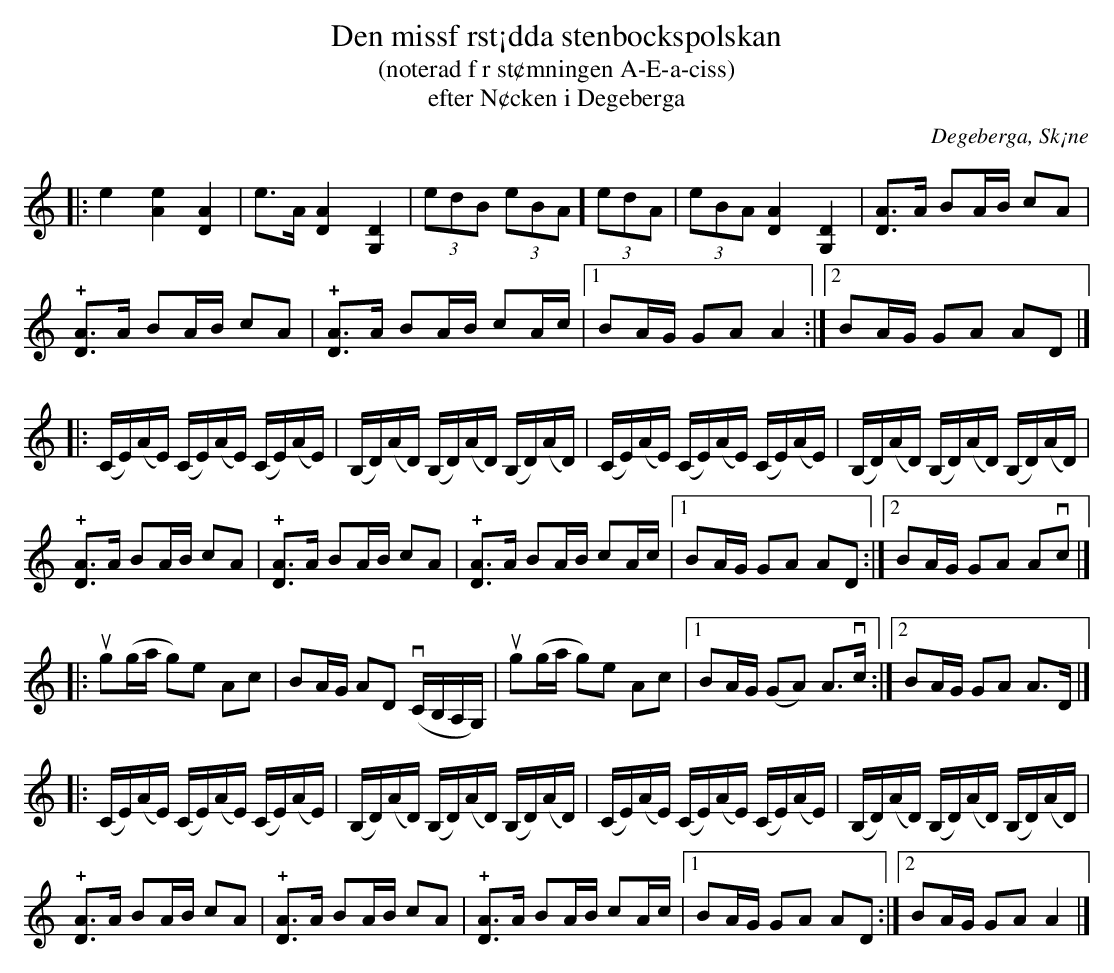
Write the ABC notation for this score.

X:1
T:Den missf rst¡dda stenbockspolskan
T:(noterad f r st¢mningen A-E-a-ciss)
T:efter N¢cken i Degeberga
O:Degeberga, Sk¡ne
U:o=+open+
M:none
K:Am
[L:1/8]|:e2 [A2e2] [D2A2] |e>A [DA]2 [G,D]2 | (3edB (3eBA] (3edA | (3eBA [DA]2 [G,D]2 |[DA]>A BA/B/ cA |
 !+![DA]>A BA/B/ cA | !+![DA]>A BA/B/ cA/c/ |1 BA/G/ GA A2 :|2 BA/G/ GA AD |]
[L:1/16]|: (CE)(AE) (CE)(AE) (CE)(AE) | (B,D)(AD) (B,D)(AD) (B,D)(AD) | (CE)(AE) (CE)(AE) (CE)(AE) | (B,D)(AD) (B,D)(AD) (B,D)(AD) |
[L:1/8] !+![DA]>A BA/B/ cA | !+![DA]>A BA/B/ cA | !+![DA]>A BA/B/ cA/c/ |1 BA/G/ GA AD :|2 BA/G/ GA Avc |]
[L:1/8] |: ug(g/a/ g)e Ac | BA/G/ AD v(C/B,/A,/G,/) | ug(g/a/ g)e Ac |1 BA/G/ (GA) A>vc :|2 BA/G/ GA A>D |]
[L:1/16]|: (CE)(AE) (CE)(AE) (CE)(AE) | (B,D)(AD) (B,D)(AD) (B,D)(AD) | (CE)(AE) (CE)(AE) (CE)(AE) | (B,D)(AD) (B,D)(AD) (B,D)(AD) |
[L:1/8] !+![DA]>A BA/B/ cA | !+![DA]>A BA/B/ cA | !+![DA]>A BA/B/ cA/c/ |1 BA/G/ GA AD :|2 BA/G/ GA A2 |]
